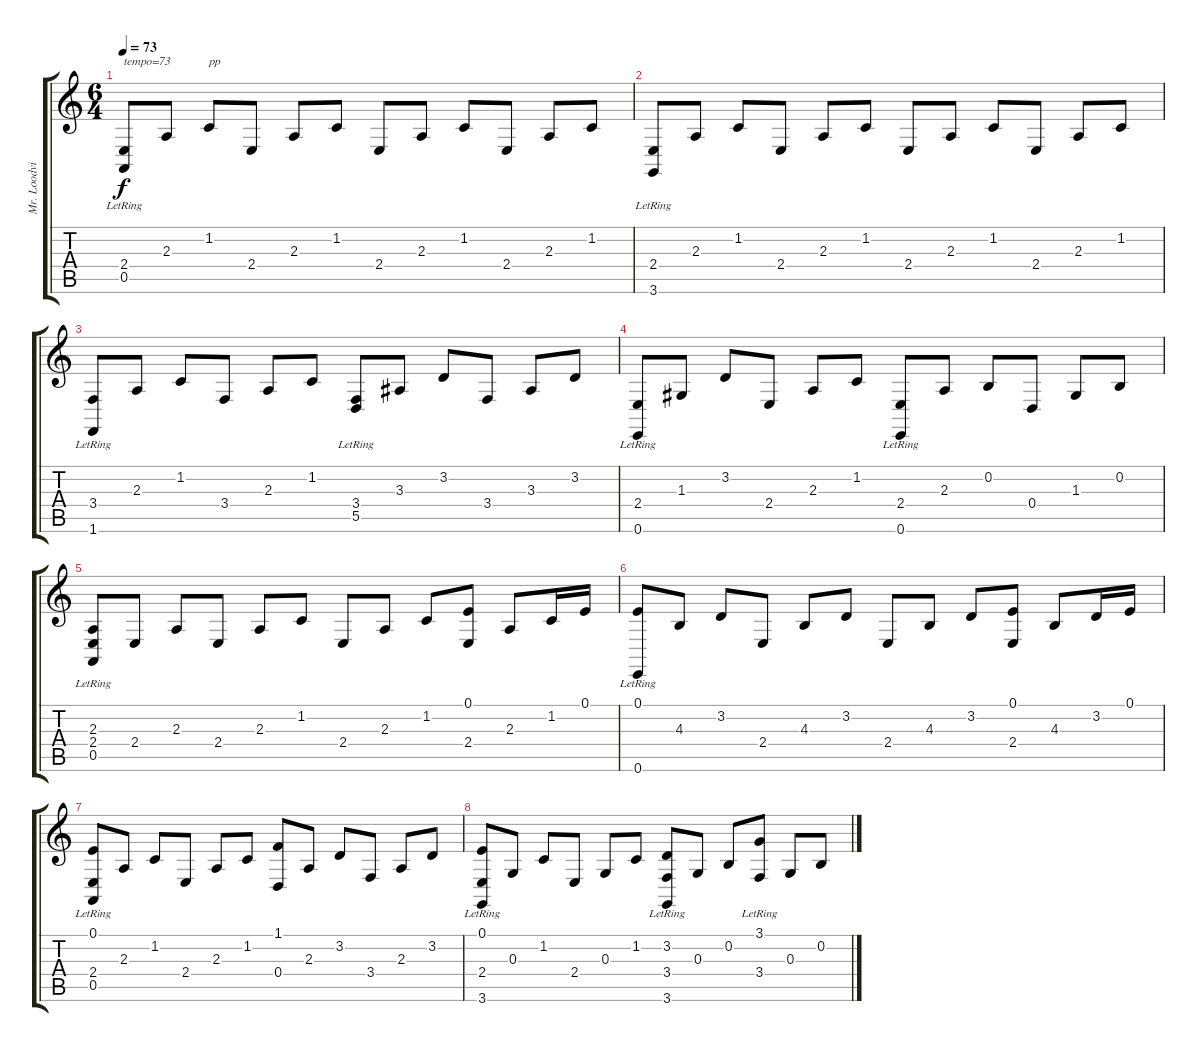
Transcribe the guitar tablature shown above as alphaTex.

\track ("Mr. Loodvig van Beethoven" "Mr. Loodvi") {instrument acousticgrandpiano}
\staff {score tabs}
\tuning (E4 B3 G3 D3 A2 E2) {hide}
\ts (6 4)
\tempo 73
\clef g2
\ks c
(2.4 0.5{lr}).8{txt "tempo=73" dy f instrument acousticgrandpiano} 2.3.8 1.2.8{txt "pp"} 2.4.8 2.3.8 1.2.8 2.4.8 2.3.8 1.2.8 2.4.8 2.3.8 1.2.8 |
(2.4 3.6{lr}).8 2.3.8 1.2.8 2.4.8 2.3.8 1.2.8 2.4.8 2.3.8 1.2.8 2.4.8 2.3.8 1.2.8 |
(3.4 1.6{lr}).8 2.3.8 1.2.8 3.4.8 2.3.8 1.2.8 (3.4 5.5{lr}).8 3.3.8 3.2.8 3.4.8 3.3.8 3.2.8 |
(2.4 0.6{lr}).8 1.3.8 3.2.8 2.4.8 2.3.8 1.2.8 (2.4 0.6{lr}).8 2.3.8 0.2.8 0.4.8 1.3.8 0.2.8 |
(2.3 2.4 0.5{lr}).8 2.4.8 2.3.8 2.4.8 2.3.8 1.2.8 2.4.8 2.3.8 1.2.8 (0.1 2.4).8 2.3.8 1.2.16 0.1.16 |
(0.1 0.6{lr}).8 4.3.8 3.2.8 2.4.8 4.3.8 3.2.8 2.4.8 4.3.8 3.2.8 (0.1 2.4).8 4.3.8 3.2.16 0.1.16 |
(0.1 2.4 0.5{lr}).8 2.3.8 1.2.8 2.4.8 2.3.8 1.2.8 (1.1 0.4).8 2.3.8 3.2.8 3.4.8 2.3.8 3.2.8 |
(0.1 2.4 3.6{lr}).8 0.3.8 1.2.8 2.4.8 0.3.8 1.2.8 (3.2 3.4 3.6{lr}).8 0.3.8 0.2.8 (3.1 3.4{lr}).8 0.3.8 0.2.8
